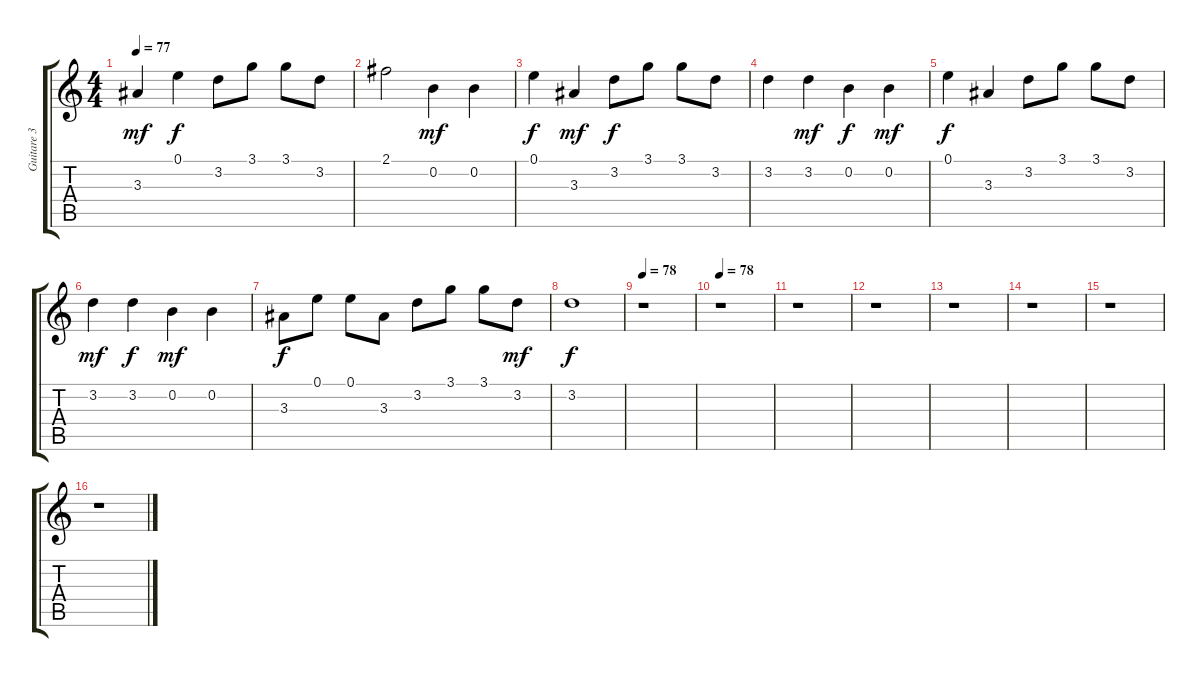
\track ("Guitare 3" "Guitare 3") {instrument electricguitarclean}
\staff {score tabs}
\tuning (E4 B3 G3 D3 A2 E2) {hide}
\ts (4 4)
\tempo 77
\clef g2
\ks c
3.3.4{dy mf} 0.1.4{dy f} 3.2.8 3.1.8 3.1.8 3.2.8 |
2.1.2 0.2.4{dy mf} 0.2.4 |
0.1.4{dy f} 3.3.4{dy mf} 3.2.8{dy f} 3.1.8 3.1.8 3.2.8 |
3.2.4 3.2.4{dy mf} 0.2.4{dy f} 0.2.4{dy mf} |
0.1.4{dy f} 3.3.4 3.2.8 3.1.8 3.1.8 3.2.8 |
3.2.4{dy mf} 3.2.4{dy f} 0.2.4{dy mf} 0.2.4 |
3.3.8{dy f} 0.1.8 0.1.8 3.3.8 3.2.8 3.1.8 3.1.8 3.2.8{dy mf} |
3.2.1{dy f} |
\tempo 78
r.1 |
\tempo 78
r.1 |
r.1 |
r.1 |
r.1 |
r.1 |
r.1 |
r.1
